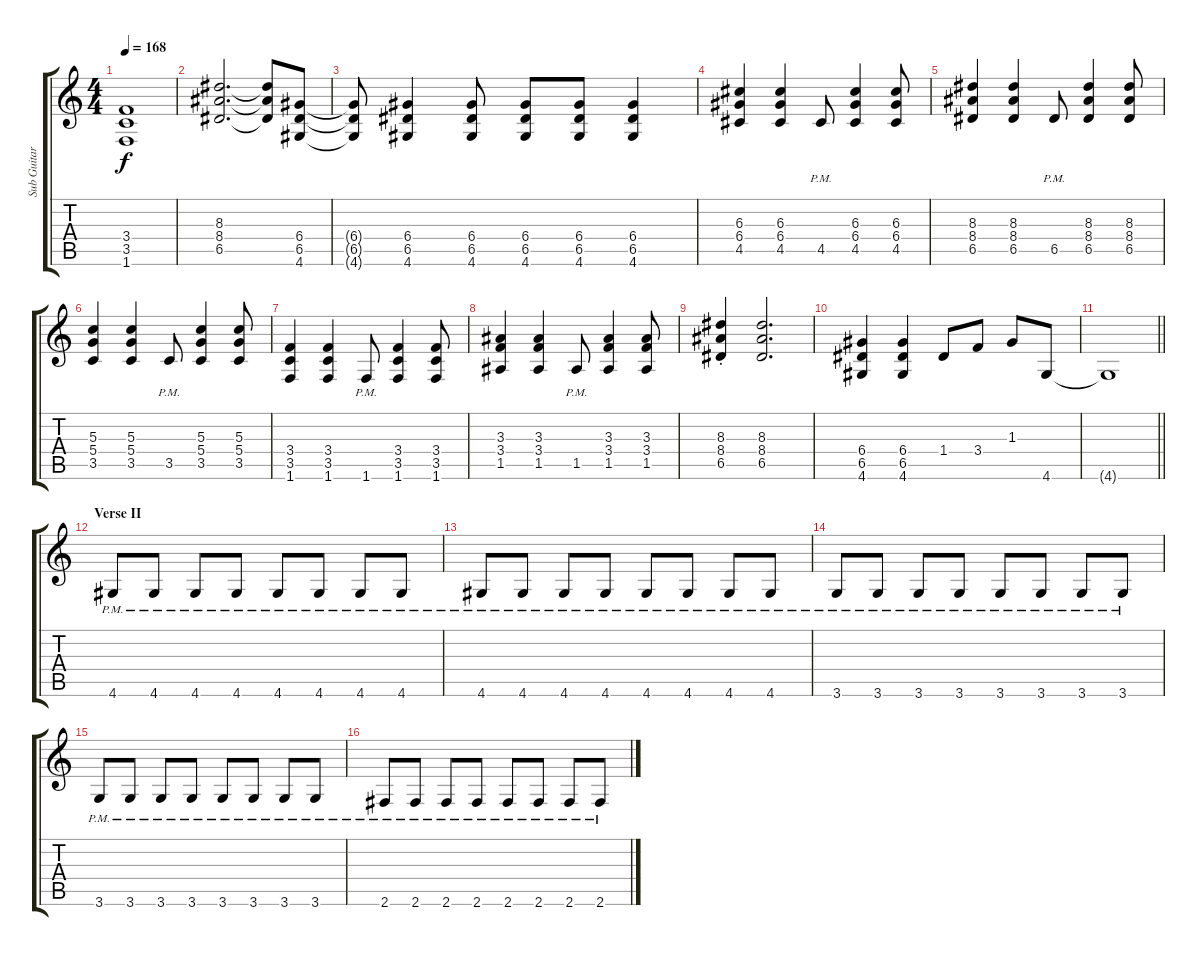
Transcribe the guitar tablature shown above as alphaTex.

\track ("Sub Guitar" "Sub Guitar") {instrument distortionguitar}
\staff {score tabs}
\tuning (E4 B3 G3 D3 A2 E2) {hide}
\ts (4 4)
\tempo 168
\clef g2
\ks c
(3.4{t} 3.5{t} 1.6{t}).1{dy f} |
(8.3 8.4 6.5).2{d} (8.3{t} 8.4{t} 6.5{t}).8 (6.4 6.5 4.6).8 |
(6.4{t} 6.5{t} 4.6{t}).8 (6.4 6.5 4.6).4 (6.4 6.5 4.6).8 (6.4 6.5 4.6).8 (6.4 6.5 4.6).8 (6.4 6.5 4.6).4 |
(6.3 6.4 4.5).4 (6.3 6.4 4.5).4 4.5{pm}.8 (6.3 6.4 4.5).4 (6.3 6.4 4.5).8 |
(8.3 8.4 6.5).4 (8.3 8.4 6.5).4 6.5{pm}.8 (8.3 8.4 6.5).4 (8.3 8.4 6.5).8 |
(5.3 5.4 3.5).4 (5.3 5.4 3.5).4 3.5{pm}.8 (5.3 5.4 3.5).4 (5.3 5.4 3.5).8 |
(3.4 3.5 1.6).4 (3.4 3.5 1.6).4 1.6{pm}.8 (3.4 3.5 1.6).4 (3.4 3.5 1.6).8 |
(3.3 3.4 1.5).4 (3.3 3.4 1.5).4 1.5{pm}.8 (3.3 3.4 1.5).4 (3.3 3.4 1.5).8 |
(8.3{st} 8.4{st} 6.5{st}).4 (8.3 8.4 6.5).2{d} |
(6.4 6.5 4.6).4 (6.4 6.5 4.6).4 1.4.8 3.4.8 1.3.8 4.6.8 |
\barLineRight lightlight
4.6{t}.1 |
\section ("" "Verse II")
4.6{pm}.8{balance 0} 4.6{pm}.8 4.6{pm}.8 4.6{pm}.8 4.6{pm}.8 4.6{pm}.8 4.6{pm}.8 4.6{pm}.8 |
4.6{pm}.8 4.6{pm}.8 4.6{pm}.8 4.6{pm}.8 4.6{pm}.8 4.6{pm}.8 4.6{pm}.8 4.6{pm}.8 |
3.6{pm}.8 3.6{pm}.8 3.6{pm}.8 3.6{pm}.8 3.6{pm}.8 3.6{pm}.8 3.6{pm}.8 3.6{pm}.8 |
3.6{pm}.8 3.6{pm}.8 3.6{pm}.8 3.6{pm}.8 3.6{pm}.8 3.6{pm}.8 3.6{pm}.8 3.6{pm}.8 |
2.6{pm}.8 2.6{pm}.8 2.6{pm}.8 2.6{pm}.8 2.6{pm}.8 2.6{pm}.8 2.6{pm}.8 2.6{pm}.8
